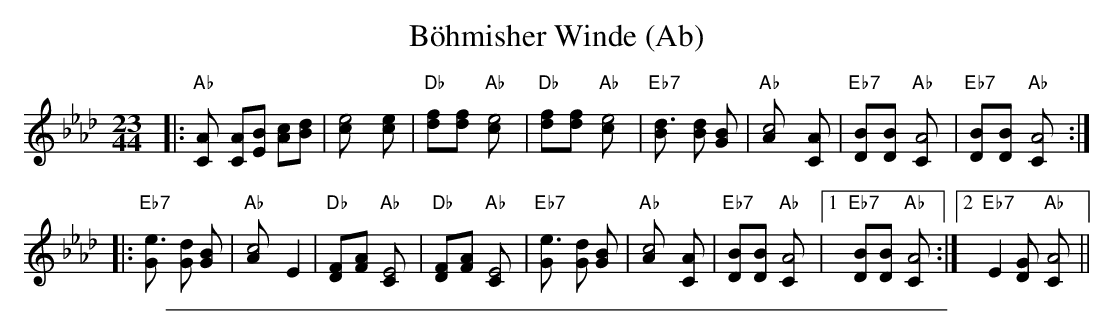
X:1
T: B\"ohmisher Winde (Ab)
M: 23/44
L: 1/8
K: Ab
|: "Ab"[A2C] [AC][BE] [cA][dB] | [e4c] [e2c] \
| "Db"[f2d][f2d] "Ab"[e4c] | "Db"[f2d][f2d] "Ab"[e4c] \
| "Eb7"[d3B] [dB] [B2G] | "Ab"[c4A] [A2C] \
| "Eb7"[B2D][B2D] "Ab"[A4C] | "Eb7"[B2D][B2D] "Ab"[A4C] :|
|: "Eb7"[e3G] [dG] [B2G] | "Ab"[c4A] E2 \
| "Db"[F2D][A2F] "Ab"[E4C] | "Db"[F2D][A2F] "Ab"[E4C] \
| "Eb7"[e3G] [dG] [B2G] | "Ab"[c4A] [A2C] \
| "Eb7"[B2D][B2D] "Ab"[A4C] |1 "Eb7"[B2D][B2D] "Ab"[A4C] :|2 "Eb7"E2[G2D] "Ab"[A4C] ||
